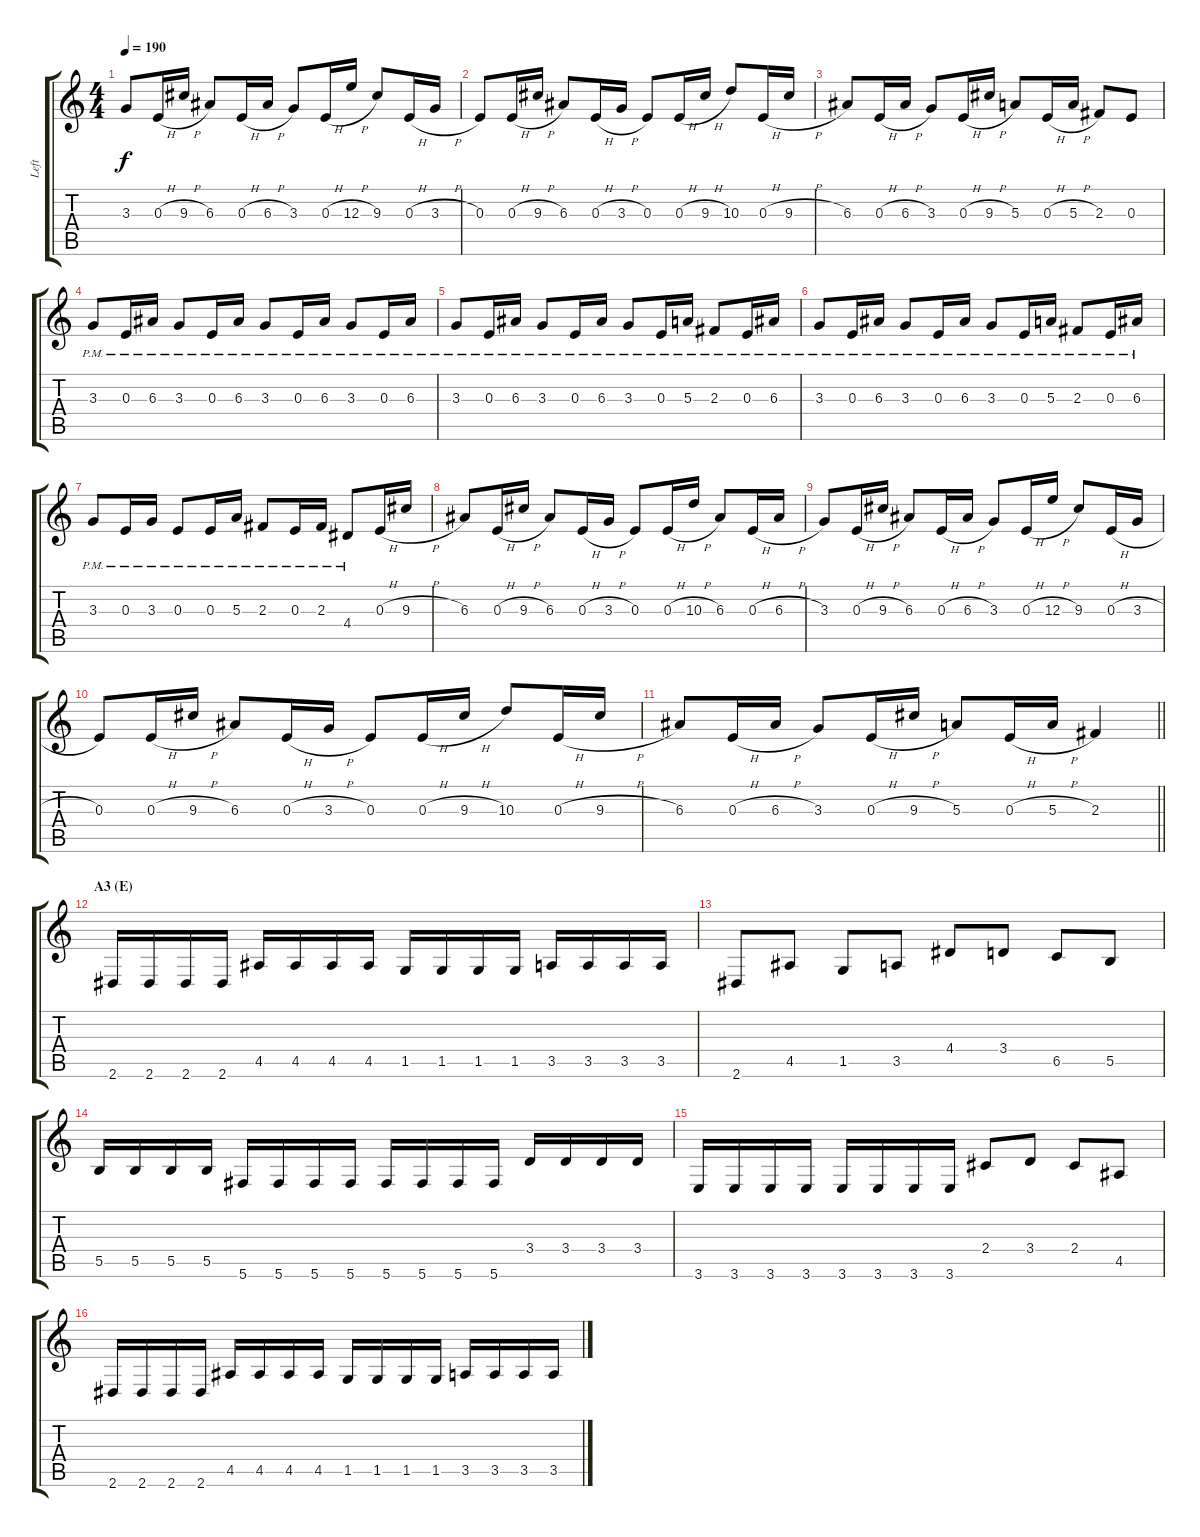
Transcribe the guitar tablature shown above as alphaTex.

\track ("Left" "Left") {instrument distortionguitar}
\staff {score tabs}
\tuning (Db4 Ab3 E3 B2 Gb2 Db2) {hide}
\ts (4 4)
\tempo 190
\clef g2
\ks c
3.3.8{dy f} 0.3{h}.16 9.3{h}.16 6.3.8 0.3{h}.16 6.3{h}.16 3.3.8 0.3{h}.16 12.3{h}.16 9.3.8 0.3{h}.16 3.3{h}.16 |
0.3.8 0.3{h}.16 9.3{h}.16 6.3.8 0.3{h}.16 3.3{h}.16 0.3.8 0.3{h}.16 9.3{h}.16 10.3.8 0.3{h}.16 9.3{h}.16 |
6.3.8 0.3{h}.16 6.3{h}.16 3.3.8 0.3{h}.16 9.3{h}.16 5.3.8 0.3{h}.16 5.3{h}.16 2.3.8 0.3.8 |
3.3{pm}.8 0.3{pm}.16 6.3{pm}.16 3.3{pm}.8 0.3{pm}.16 6.3{pm}.16 3.3{pm}.8 0.3{pm}.16 6.3{pm}.16 3.3{pm}.8 0.3{pm}.16 6.3{pm}.16 |
3.3{pm}.8 0.3{pm}.16 6.3{pm}.16 3.3{pm}.8 0.3{pm}.16 6.3{pm}.16 3.3{pm}.8 0.3{pm}.16 5.3{pm}.16 2.3{pm}.8 0.3{pm}.16 6.3{pm}.16 |
3.3{pm}.8 0.3{pm}.16 6.3{pm}.16 3.3{pm}.8 0.3{pm}.16 6.3{pm}.16 3.3{pm}.8 0.3{pm}.16 5.3{pm}.16 2.3{pm}.8 0.3{pm}.16 6.3{pm}.16 |
3.3{pm}.8 0.3{pm}.16 3.3{pm}.16 0.3{pm}.8 0.3{pm}.16 5.3{pm}.16 2.3{pm}.8 0.3{pm}.16 2.3{pm}.16 4.4{pm}.8 0.3{h}.16 9.3{h}.16 |
6.3.8 0.3{h}.16 9.3{h}.16 6.3.8 0.3{h}.16 3.3{h}.16 0.3.8 0.3{h}.16 10.3{h}.16 6.3.8 0.3{h}.16 6.3{h}.16 |
3.3.8 0.3{h}.16 9.3{h}.16 6.3.8 0.3{h}.16 6.3{h}.16 3.3.8 0.3{h}.16 12.3{h}.16 9.3.8 0.3{h}.16 3.3{h}.16 |
0.3.8 0.3{h}.16 9.3{h}.16 6.3.8 0.3{h}.16 3.3{h}.16 0.3.8 0.3{h}.16 9.3{h}.16 10.3.8 0.3{h}.16 9.3{h}.16 |
\barLineRight lightlight
6.3.8 0.3{h}.16 6.3{h}.16 3.3.8 0.3{h}.16 9.3{h}.16 5.3.8 0.3{h}.16 5.3{h}.16 2.3.4 |
\section ("" "A3 (E)")
2.6.16 2.6.16 2.6.16 2.6.16 4.5.16 4.5.16 4.5.16 4.5.16 1.5.16 1.5.16 1.5.16 1.5.16 3.5.16 3.5.16 3.5.16 3.5.16 |
2.6.8 4.5.8 1.5.8 3.5.8 4.4.8 3.4.8 6.5.8 5.5.8 |
5.5.16 5.5.16 5.5.16 5.5.16 5.6.16 5.6.16 5.6.16 5.6.16 5.6.16 5.6.16 5.6.16 5.6.16 3.4.16 3.4.16 3.4.16 3.4.16 |
3.6.16 3.6.16 3.6.16 3.6.16 3.6.16 3.6.16 3.6.16 3.6.16 2.4.8 3.4.8 2.4.8 4.5.8 |
2.6.16 2.6.16 2.6.16 2.6.16 4.5.16 4.5.16 4.5.16 4.5.16 1.5.16 1.5.16 1.5.16 1.5.16 3.5.16 3.5.16 3.5.16 3.5.16
